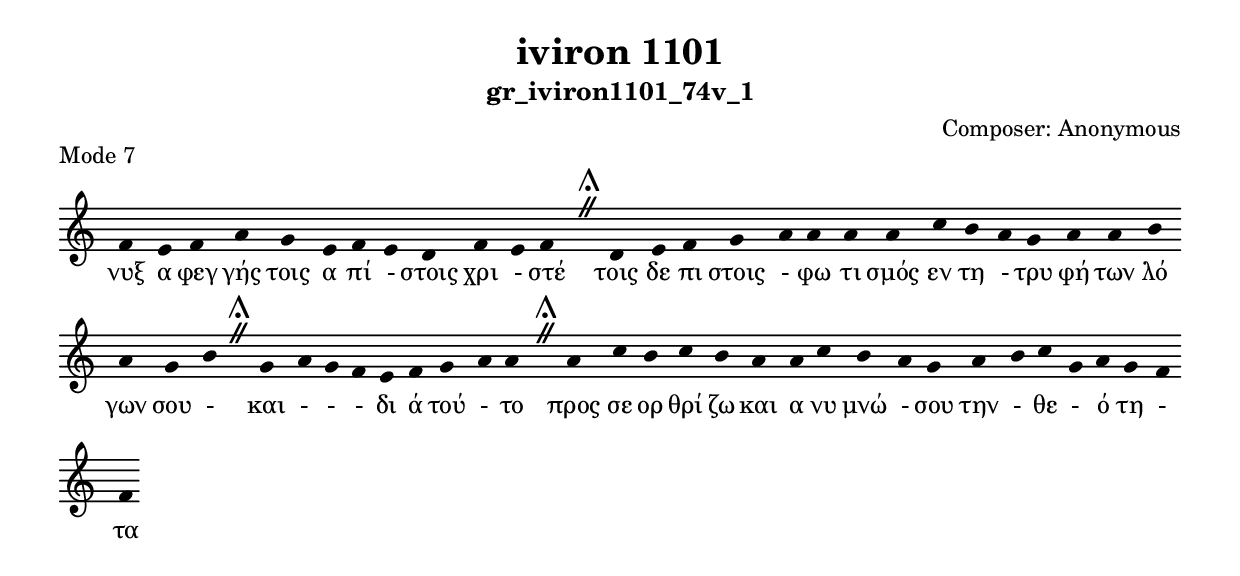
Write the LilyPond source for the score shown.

\include "gregorian.ly"

	\header {
 	  title = "iviron 1101"
	  subtitle = "gr_iviron1101_74v_1"
	  composer = "Composer: Αnonymous"
	  piece = "Mode 7"
	}

	chant = {
	  f'4 e'4 f'4 a'4 g'4 e'4 f'4 e'4 d'4 f'4 e'4 f'4 \divisioMaior
 d'4 e'4 f'4 g'4 a'4 a'4 a'4 a'4 c''4 b'4 a'4 g'4 a'4 a'4 b'4 a'4 g'4 b'4 \divisioMaior
 g'4 a'4 g'4 f'4 e'4 f'4 g'4 a'4 a'4 \divisioMaior
 a'4 c''4 b'4 c''4 b'4 a'4 a'4 c''4 b'4 a'4 g'4 a'4 b'4 c''4 g'4 a'4 g'4 f'4 f'4\finalis
	}

	verba = \lyricmode {νυξ α φεγ γής τοις α πί - στοις χρι - στέ 
τοις δε πι στοις - φω τι σμός εν τη - τρυ φή των λό γων σου - 
και -  -  - δι ά τού - το 
προς σε ορ θρί ζω και α νυ μνώ - σου την - θε - ό τη - τα 
	}


	\score {
	  \new Staff <<
	  \new Voice = "melody" \chant
	  \new Lyrics = "one" \lyricsto melody \verba
	  >>
	  \layout {
	    \context {
	      \Staff
	      \remove "Time_signature_engraver"
	      \remove "Bar_engraver"
	    }
	    \context {
	      \Voice
	      \remove "Stem_engraver"
	    }
	  }
	}